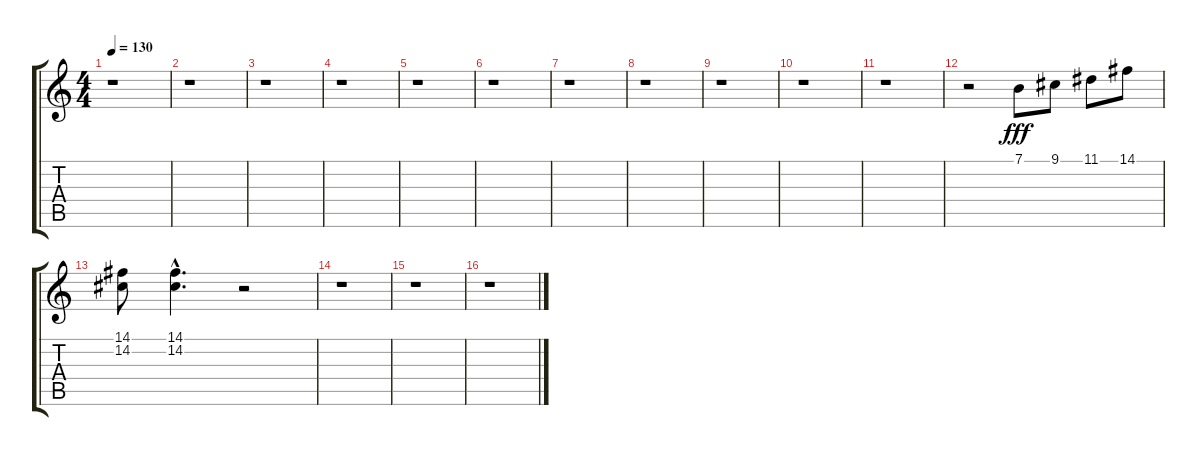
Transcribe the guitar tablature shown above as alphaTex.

\track "" {instrument electricgrandpiano}
\staff {score tabs}
\tuning (E4 B3 G3 D3 A2 E2) {hide}
\ts (4 4)
\tempo 130
\clef g2
\ks c
r.1{dy ff} |
r.1 |
r.1 |
r.1 |
r.1 |
r.1 |
r.1 |
r.1 |
r.1 |
r.1 |
r.1 |
r.2 7.1.8{dy fff} 9.1.8 11.1.8 14.1.8 |
(14.1 14.2).8 (14.1{hac} 14.2{hac}).4{d} r.2 |
r.1 |
r.1 |
r.1
